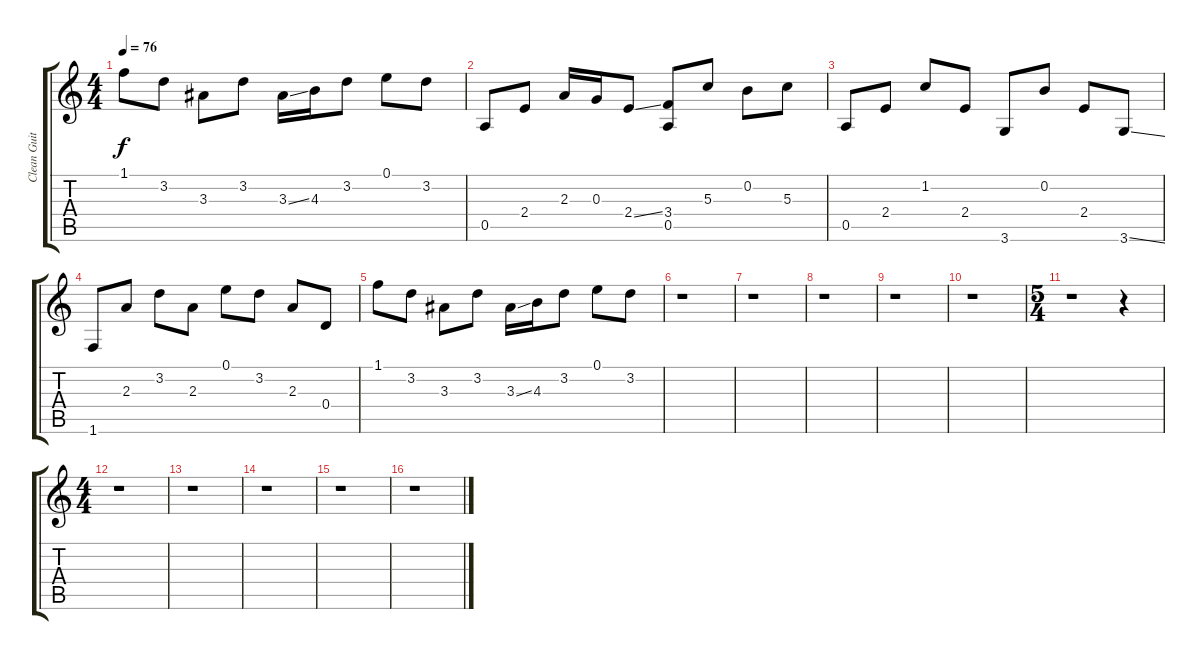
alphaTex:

\track ("Clean Guitar" "Clean Guit") {instrument electricguitarclean}
\staff {score tabs}
\tuning (E4 B3 G3 D3 A2 E2) {hide}
\ts (4 4)
\tempo 76
\clef g2
\ks c
1.1.8{dy f} 3.2.8 3.3.8 3.2.8 3.3{ss}.16 4.3.16 3.2.8 0.1.8 3.2.8 |
0.5.8 2.4.8 2.3.16 0.3.16 2.4{ss}.8 (3.4 0.5).8 5.3.8 0.2.8 5.3.8 |
0.5.8 2.4.8 1.2.8 2.4.8 3.6.8 0.2.8 2.4.8 3.6{ss}.8 |
1.6.8 2.3.8 3.2.8 2.3.8 0.1.8 3.2.8 2.3.8 0.4.8 |
1.1.8 3.2.8 3.3.8 3.2.8 3.3{ss}.16 4.3.16 3.2.8 0.1.8 3.2.8 |
r.1 |
r.1 |
r.1 |
r.1 |
r.1 |
\ts (5 4)
r.1 r.4 |
\ts (4 4)
r.1 |
r.1 |
r.1 |
r.1 |
r.1
